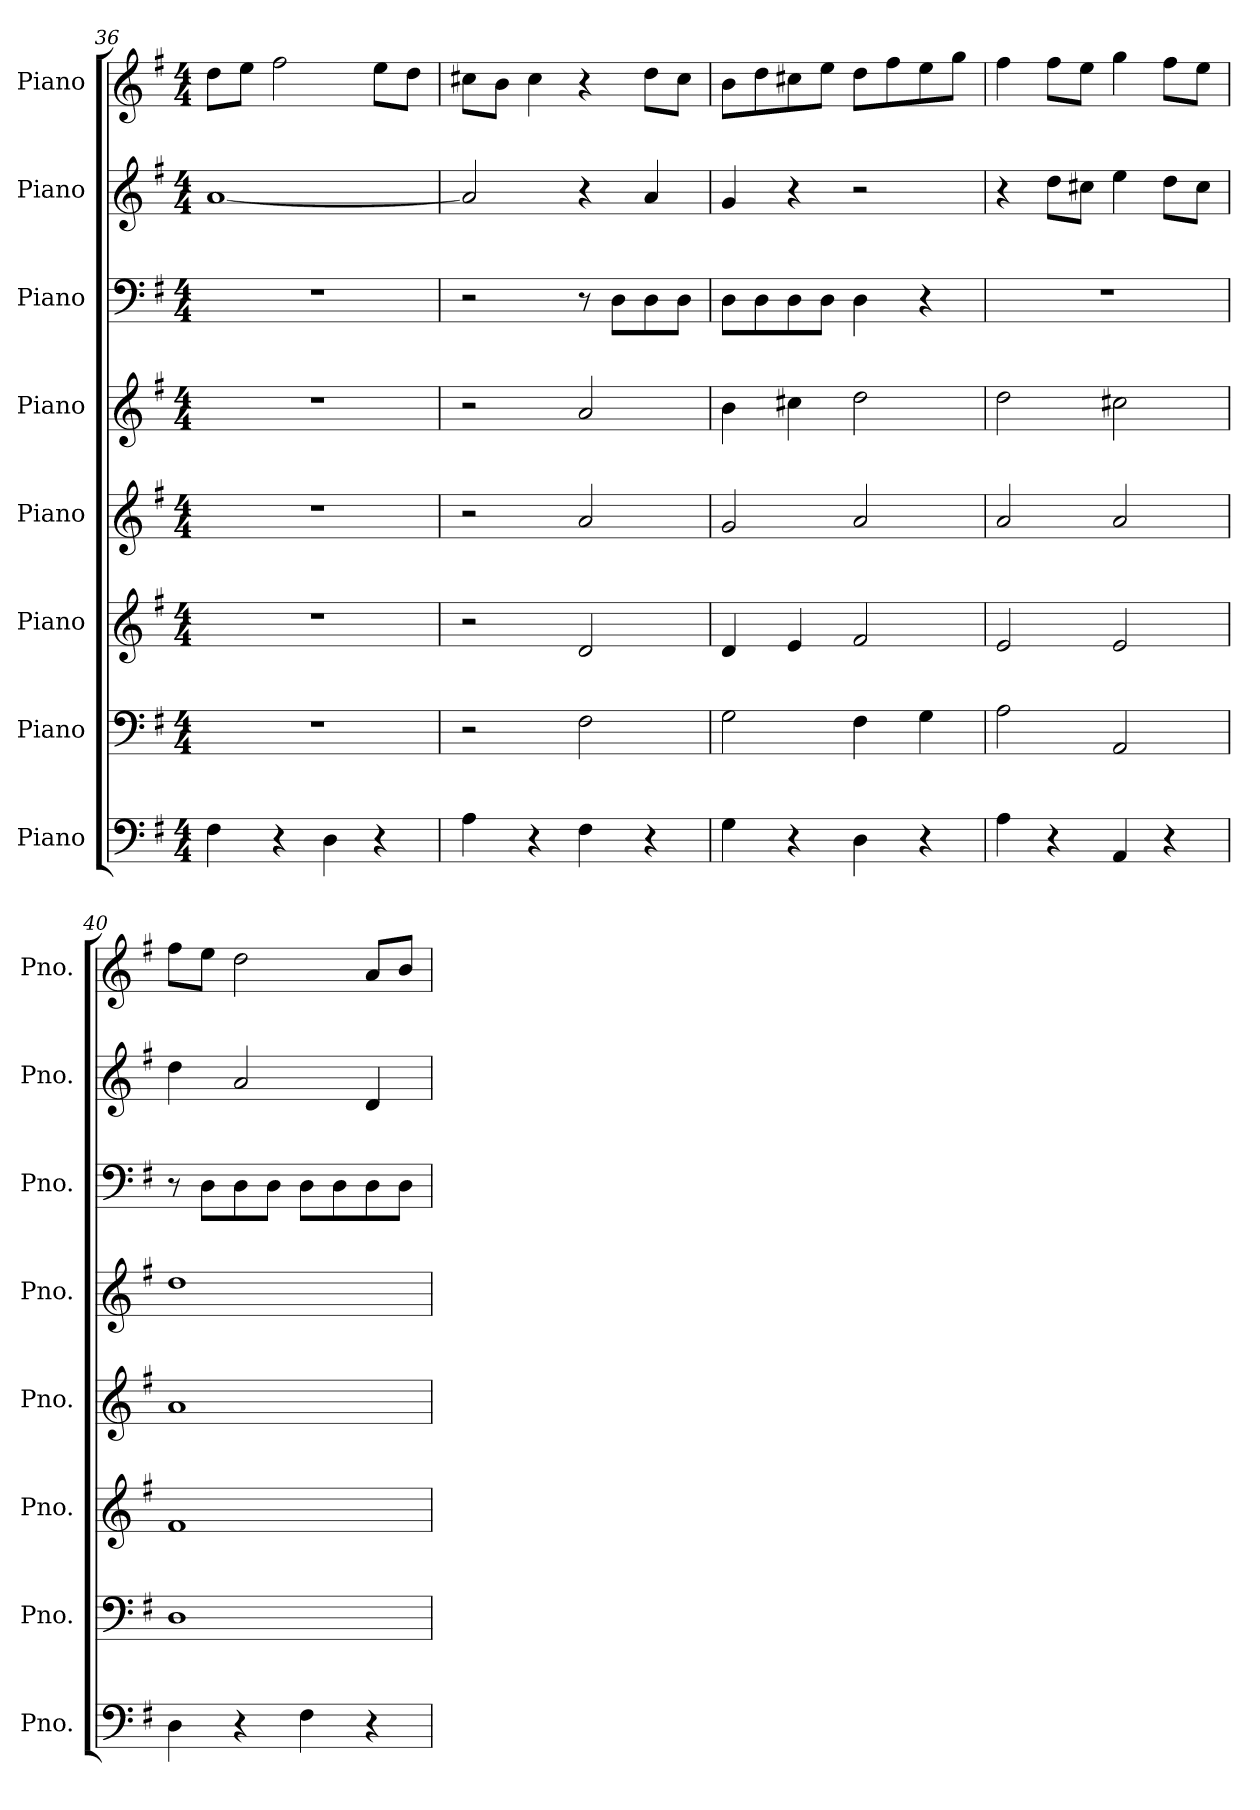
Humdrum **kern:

**kern	**kern	**kern	**kern	**kern	**kern	**kern	**kern
*part8	*part7	*part6	*part5	*part4	*part3	*part2	*part1
*staff8	*staff7	*staff6	*staff5	*staff4	*staff3	*staff2	*staff1
*I"Piano	*I"Piano	*I"Piano	*I"Piano	*I"Piano	*I"Piano	*I"Piano	*I"Piano
*I'Pno.	*I'Pno.	*I'Pno.	*I'Pno.	*I'Pno.	*I'Pno.	*I'Pno.	*I'Pno.
!!LO:PB:g=z
*clefF4	*clefF4	*clefG2	*clefG2	*clefG2	*clefF4	*clefG2	*clefG2
*k[f#]	*k[f#]	*k[f#]	*k[f#]	*k[f#]	*k[f#]	*k[f#]	*k[f#]
*M4/4	*M4/4	*M4/4	*M4/4	*M4/4	*M4/4	*M4/4	*M4/4
=36	=36	=36	=36	=36	=36	=36	=36
4F#\	1r	1r	1r	1r	1r	[1a	8dd\L
.	.	.	.	.	.	.	8ee\J
4r	.	.	.	.	.	.	2ff#\
4D\	.	.	.	.	.	.	.
4r	.	.	.	.	.	.	8ee\L
.	.	.	.	.	.	.	8dd\J
=37	=37	=37	=37	=37	=37	=37	=37
4A\	2r	2r	2r	2r	2r	2a/]	8cc#X\L
.	.	.	.	.	.	.	8b\J
4r	.	.	.	.	.	.	4cc#\
4F#\	2F#\	2d/	2a/	2a/	8r	4r	4r
.	.	.	.	.	8D\L	.	.
4r	.	.	.	.	8D\	4a/	8dd\L
.	.	.	.	.	8D\J	.	8cc#\J
=38	=38	=38	=38	=38	=38	=38	=38
4G\	2G\	4d/	2g/	4b\	8D\L	4g/	8b\L
.	.	.	.	.	8D\	.	8dd\
4r	.	4e/	.	4cc#X\	8D\	4r	8cc#X\
.	.	.	.	.	8D\J	.	8ee\J
4D\	4F#\	2f#/	2a/	2dd\	4D\	2r	8dd\L
.	.	.	.	.	.	.	8ff#\
4r	4G\	.	.	.	4r	.	8ee\
.	.	.	.	.	.	.	8gg\J
=39	=39	=39	=39	=39	=39	=39	=39
4A\	2A\	2e/	2a/	2dd\	1r	4r	4ff#\
4r	.	.	.	.	.	8dd\L	8ff#\L
.	.	.	.	.	.	8cc#X\J	8ee\J
4AA/	2AA/	2e/	2a/	2cc#X\	.	4ee\	4gg\
4r	.	.	.	.	.	8dd\L	8ff#\L
.	.	.	.	.	.	8cc#\J	8ee\J
=40	=40	=40	=40	=40	=40	=40	=40
4D\	1D	1f#	1a	1dd	8r	4dd\	8ff#\L
.	.	.	.	.	8D\L	.	8ee\J
4r	.	.	.	.	8D\	2a/	2dd\
.	.	.	.	.	8D\J	.	.
4F#\	.	.	.	.	8D\L	.	.
.	.	.	.	.	8D\	.	.
4r	.	.	.	.	8D\	4d/	8a/L
.	.	.	.	.	8D\J	.	8b/J
=	=	=	=	=	=	=	=
*-	*-	*-	*-	*-	*-	*-	*-
